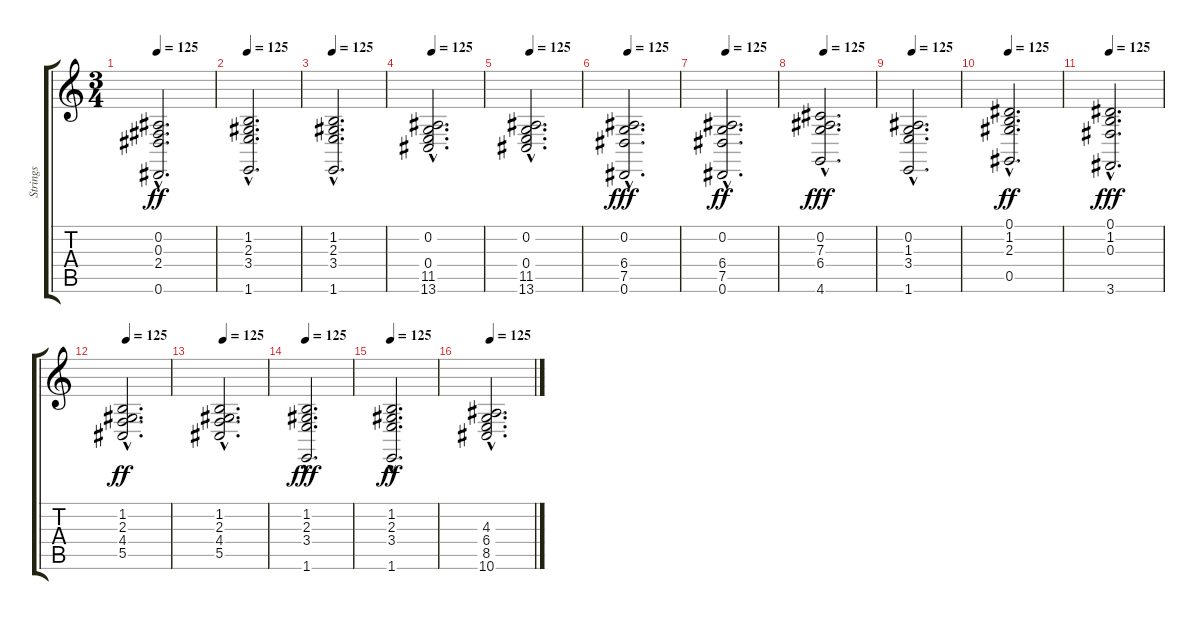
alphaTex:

\track ("Strings" "Strings") {instrument stringensemble1}
\staff {score tabs}
\tuning (Eb4 Bb3 Gb3 Db3 Ab2 Eb2) {hide}
\ts (3 4)
\tempo 125
\clef g2
\ks c
(0.2{hac} 0.3{hac} 2.4{hac} 0.6{hac}).2{d dy ff} |
\tempo 125
(1.2{hac} 2.3{hac} 3.4{hac} 1.6{hac}).2{d} |
\tempo 125
(1.2{hac} 2.3{hac} 3.4{hac} 1.6{hac}).2{d} |
\tempo 125
(0.2{hac} 0.4{hac} 11.5{hac} 13.6{hac}).2{d} |
\tempo 125
(0.2{hac} 0.4{hac} 11.5{hac} 13.6{hac}).2{d} |
\tempo 125
(0.2{hac} 6.4{hac} 7.5{hac} 0.6{hac}).2{d dy fff} |
\tempo 125
(0.2{hac} 6.4{hac} 7.5{hac} 0.6{hac}).2{d dy ff} |
\tempo 125
(0.2{hac} 7.3{hac} 6.4{hac} 4.6{hac}).2{d dy fff} |
\tempo 125
(0.2{hac} 1.3{hac} 3.4{hac} 1.6{hac}).2{d} |
\tempo 125
(0.1{hac} 1.2{hac} 2.3{hac} 0.5{hac}).2{d dy ff} |
\tempo 125
(0.1{hac} 1.2{hac} 0.3{hac} 3.6{hac}).2{d dy fff} |
\tempo 125
(1.2{hac} 2.3{hac} 4.4{hac} 5.5{hac}).2{d dy ff} |
\tempo 125
(1.2{hac} 2.3{hac} 4.4{hac} 5.5{hac}).2{d} |
\tempo 125
(1.2{hac} 2.3{hac} 3.4{hac} 1.6{hac}).2{d dy fff} |
\tempo 125
(1.2{hac} 2.3{hac} 3.4{hac} 1.6{hac}).2{d dy ff} |
\tempo 125
(4.3{hac} 6.4{hac} 8.5{hac} 10.6{hac}).2{d}
